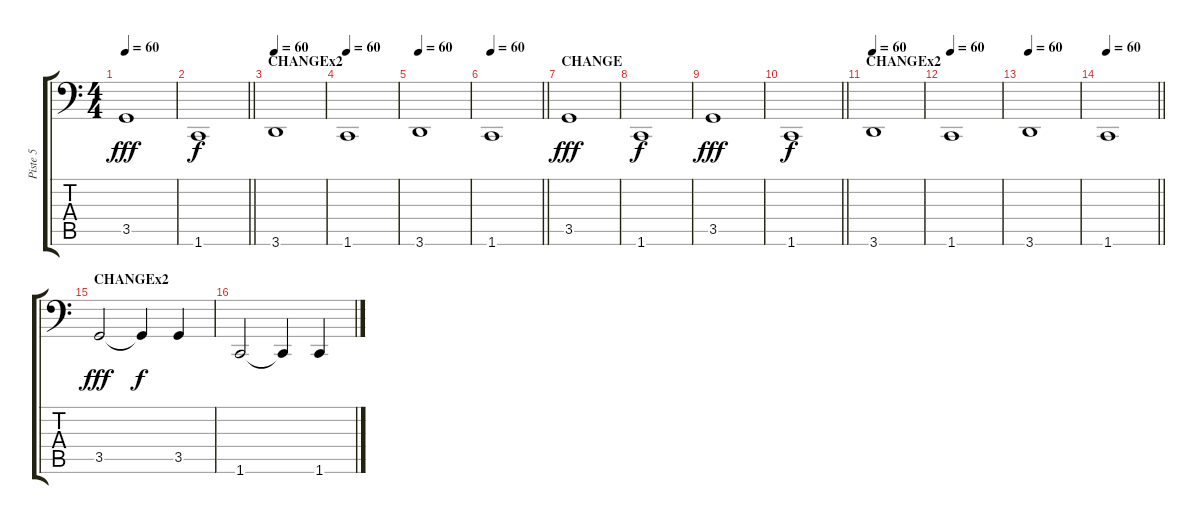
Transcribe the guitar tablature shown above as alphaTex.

\track ("Piste 5" "Piste 5") {instrument electricbassfinger}
\staff {score tabs}
\tuning (C3 G2 D2 A1 E1 B0) {hide}
\ts (4 4)
\tempo 60
\clef f4
\ks c
3.5.1{dy fff} |
\barLineRight lightlight
1.6.1{dy f} |
\section ("" "CHANGEx2")
\tempo 60
3.6.1 |
\tempo 60
1.6.1 |
\tempo 60
3.6.1 |
\tempo 60
\barLineRight lightlight
1.6.1 |
\section ("" "CHANGE")
3.5.1{dy fff} |
1.6.1{dy f} |
3.5.1{dy fff} |
\barLineRight lightlight
1.6.1{dy f} |
\section ("" "CHANGEx2")
\tempo 60
3.6.1 |
\tempo 60
1.6.1 |
\tempo 60
3.6.1 |
\tempo 60
\barLineRight lightlight
1.6.1 |
\section ("" "CHANGEx2")
3.5.2{dy fff} 3.5{t}.4{dy f} 3.5.4 |
1.6.2 1.6{t}.4 1.6.4
